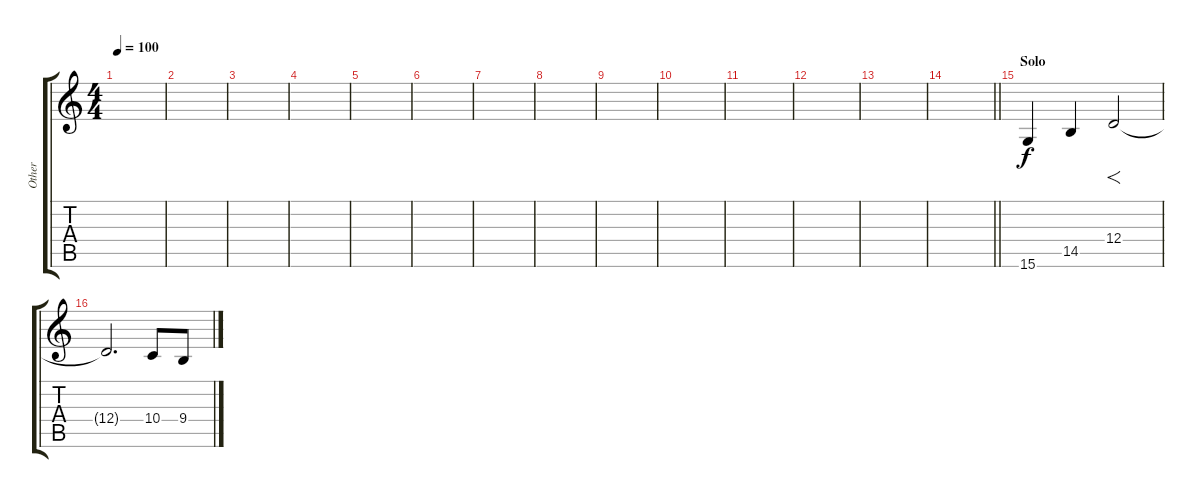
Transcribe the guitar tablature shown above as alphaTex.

\track ("Other" "Other") {instrument violin}
\staff {score tabs}
\tuning (E4 B3 G3 D3 A2 E2) {hide}
\ts (4 4)
\tempo 100
\clef g2
\ks c
|
|
|
|
|
|
|
|
|
|
|
|
|
\barLineRight lightlight
|
\section ("" "Solo")
15.6.4 14.5.4 12.4.2{f} |
12.4{t}.2{d} 10.4.8 9.4.8
